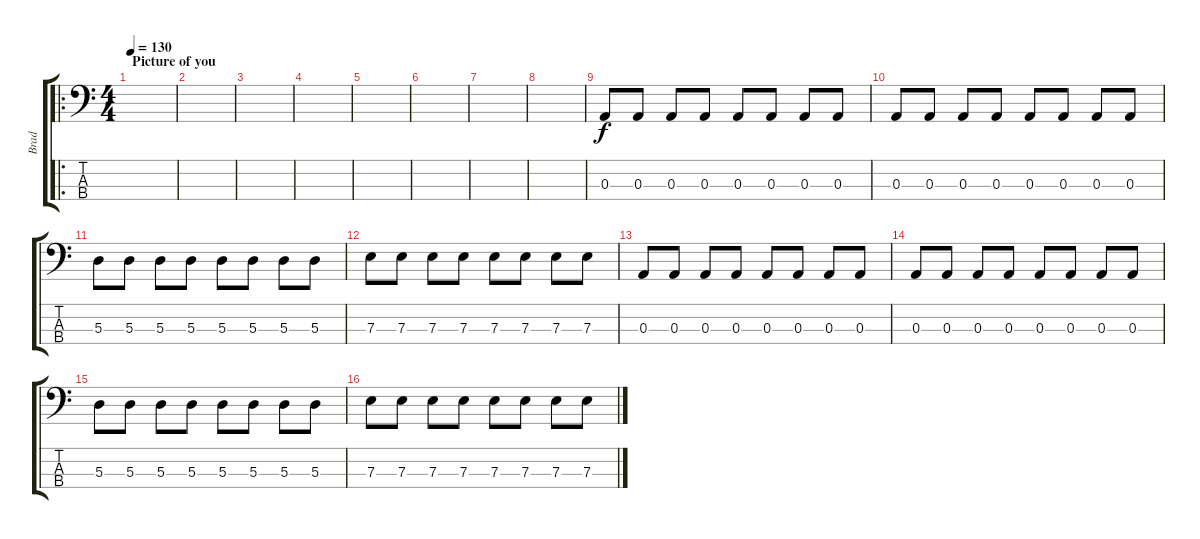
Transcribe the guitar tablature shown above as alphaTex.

\track ("Brad" "Brad") {instrument electricbassfinger}
\staff {score tabs}
\tuning (G2 D2 A1 E1) {hide}
\ro
\ts (4 4)
\section ("" "Picture of you")
\tempo 130
\clef f4
\ks c
|
|
|
|
|
|
|
|
0.3.8 0.3.8 0.3.8 0.3.8 0.3.8 0.3.8 0.3.8 0.3.8 |
0.3.8 0.3.8 0.3.8 0.3.8 0.3.8 0.3.8 0.3.8 0.3.8 |
5.3.8 5.3.8 5.3.8 5.3.8 5.3.8 5.3.8 5.3.8 5.3.8 |
7.3.8 7.3.8 7.3.8 7.3.8 7.3.8 7.3.8 7.3.8 7.3.8 |
0.3.8 0.3.8 0.3.8 0.3.8 0.3.8 0.3.8 0.3.8 0.3.8 |
0.3.8 0.3.8 0.3.8 0.3.8 0.3.8 0.3.8 0.3.8 0.3.8 |
5.3.8 5.3.8 5.3.8 5.3.8 5.3.8 5.3.8 5.3.8 5.3.8 |
7.3.8 7.3.8 7.3.8 7.3.8 7.3.8 7.3.8 7.3.8 7.3.8
